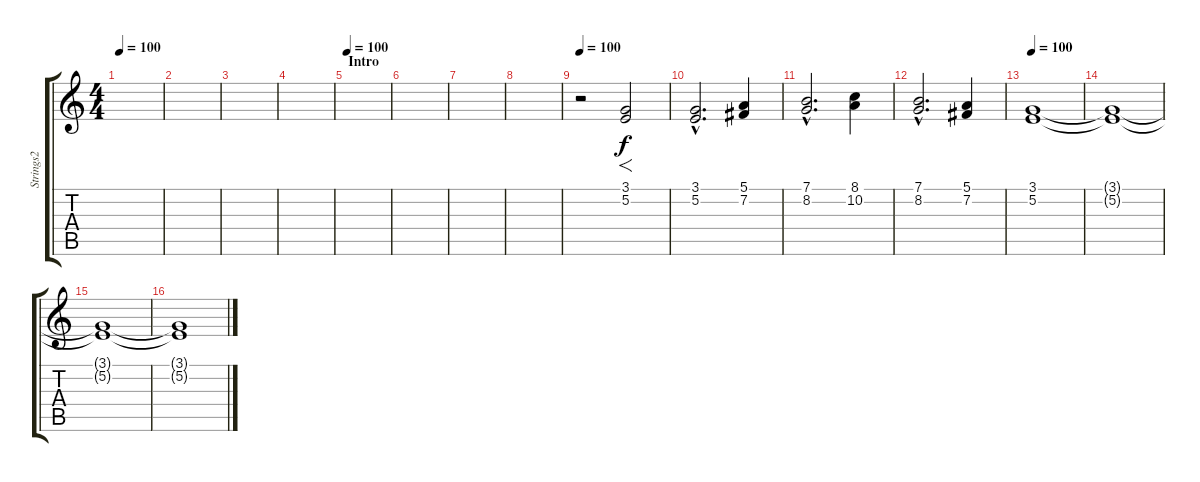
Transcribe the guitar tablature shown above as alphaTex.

\track ("Strings2" "Strings2") {instrument stringensemble1}
\staff {score tabs}
\tuning (E4 B3 G3 D3 A2 E2) {hide}
\ts (4 4)
\tempo 100
\clef g2
\ks c
|
|
|
|
\section ("" "Intro")
\tempo 100
|
|
|
|
\tempo 100
r.2 (3.1 5.2).2{f} |
(3.1{hac} 5.2{hac}).2{d} (5.1 7.2).4 |
(7.1{hac} 8.2{hac}).2{d} (8.1 10.2).4 |
(7.1{hac} 8.2{hac}).2{d} (5.1 7.2).4 |
\tempo 100
(3.1 5.2).1 |
(3.1{t} 5.2{t}).1 |
(3.1{t} 5.2{t}).1 |
(3.1{t} 5.2{t}).1
